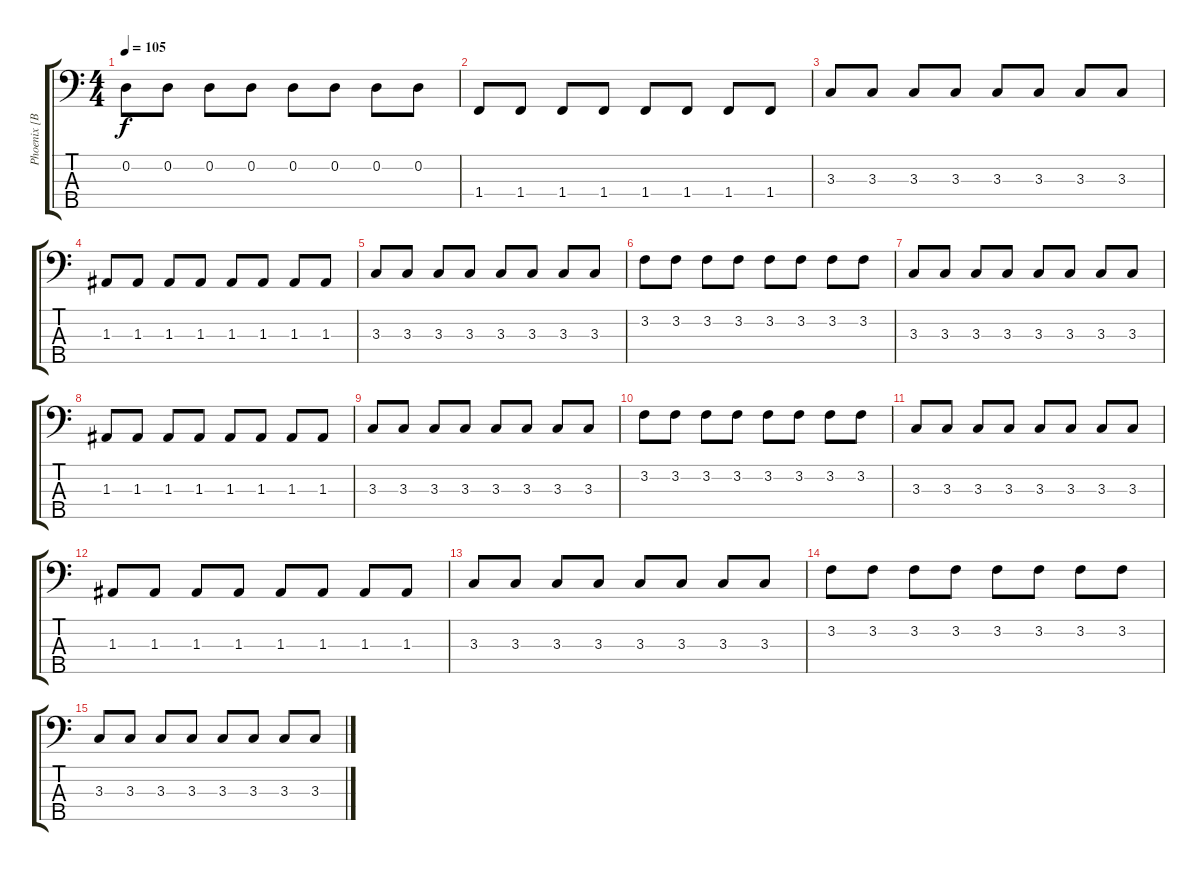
\track ("Phoenix [Bass]" "Phoenix [B") {instrument electricbassfinger}
\staff {score tabs}
\tuning (G2 D2 A1 E1 B0) {hide}
\ts (4 4)
\tempo 105
\clef f4
\ks c
0.2.8{dy f} 0.2.8 0.2.8 0.2.8 0.2.8 0.2.8 0.2.8 0.2.8 |
1.4.8 1.4.8 1.4.8 1.4.8 1.4.8 1.4.8 1.4.8 1.4.8 |
3.3.8 3.3.8 3.3.8 3.3.8 3.3.8 3.3.8 3.3.8 3.3.8 |
1.3.8 1.3.8 1.3.8 1.3.8 1.3.8 1.3.8 1.3.8 1.3.8 |
3.3.8 3.3.8 3.3.8 3.3.8 3.3.8 3.3.8 3.3.8 3.3.8 |
3.2.8 3.2.8 3.2.8 3.2.8 3.2.8 3.2.8 3.2.8 3.2.8 |
3.3.8 3.3.8 3.3.8 3.3.8 3.3.8 3.3.8 3.3.8 3.3.8 |
1.3.8 1.3.8 1.3.8 1.3.8 1.3.8 1.3.8 1.3.8 1.3.8 |
3.3.8 3.3.8 3.3.8 3.3.8 3.3.8 3.3.8 3.3.8 3.3.8 |
3.2.8 3.2.8 3.2.8 3.2.8 3.2.8 3.2.8 3.2.8 3.2.8 |
3.3.8 3.3.8 3.3.8 3.3.8 3.3.8 3.3.8 3.3.8 3.3.8 |
1.3.8 1.3.8 1.3.8 1.3.8 1.3.8 1.3.8 1.3.8 1.3.8 |
3.3.8 3.3.8 3.3.8 3.3.8 3.3.8 3.3.8 3.3.8 3.3.8 |
3.2.8 3.2.8 3.2.8 3.2.8 3.2.8 3.2.8 3.2.8 3.2.8 |
3.3.8 3.3.8 3.3.8 3.3.8 3.3.8 3.3.8 3.3.8 3.3.8
